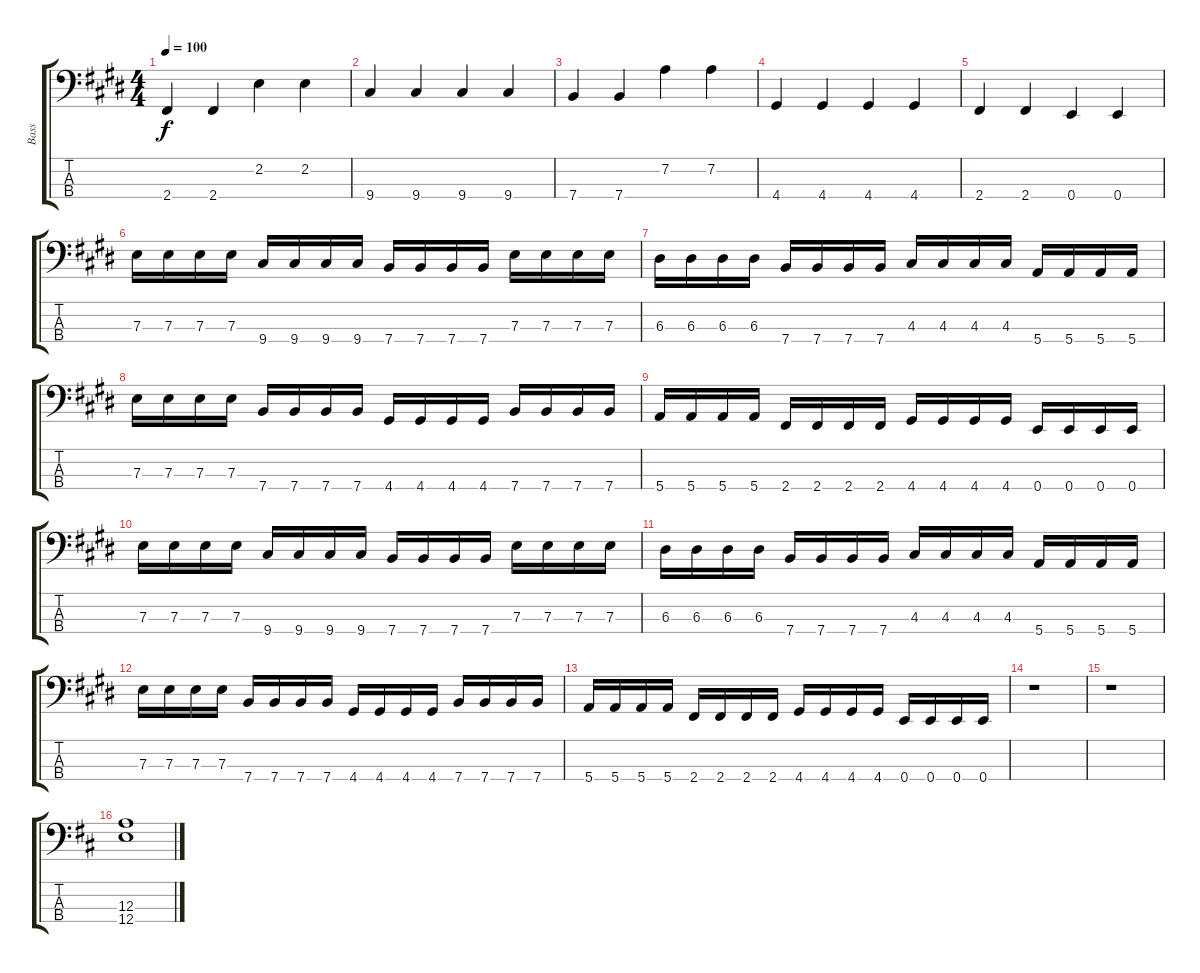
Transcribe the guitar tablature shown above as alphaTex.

\track ("Bass" "Bass") {instrument electricbasspick}
\staff {score tabs}
\tuning (G2 D2 A1 E1) {hide}
\ts (4 4)
\tempo 100
\clef f4
\ks c#minor
2.4.4{dy f} 2.4.4 2.2.4 2.2.4 |
9.4.4 9.4.4 9.4.4 9.4.4 |
7.4.4 7.4.4 7.2.4 7.2.4 |
4.4.4 4.4.4 4.4.4 4.4.4 |
2.4.4 2.4.4 0.4.4 0.4.4 |
7.3.16 7.3.16 7.3.16 7.3.16 9.4.16 9.4.16 9.4.16 9.4.16 7.4.16 7.4.16 7.4.16 7.4.16 7.3.16 7.3.16 7.3.16 7.3.16 |
6.3.16 6.3.16 6.3.16 6.3.16 7.4.16 7.4.16 7.4.16 7.4.16 4.3.16 4.3.16 4.3.16 4.3.16 5.4.16 5.4.16 5.4.16 5.4.16 |
7.3.16 7.3.16 7.3.16 7.3.16 7.4.16 7.4.16 7.4.16 7.4.16 4.4.16 4.4.16 4.4.16 4.4.16 7.4.16 7.4.16 7.4.16 7.4.16 |
5.4.16 5.4.16 5.4.16 5.4.16 2.4.16 2.4.16 2.4.16 2.4.16 4.4.16 4.4.16 4.4.16 4.4.16 0.4.16 0.4.16 0.4.16 0.4.16 |
7.3.16 7.3.16 7.3.16 7.3.16 9.4.16 9.4.16 9.4.16 9.4.16 7.4.16 7.4.16 7.4.16 7.4.16 7.3.16 7.3.16 7.3.16 7.3.16 |
6.3.16 6.3.16 6.3.16 6.3.16 7.4.16 7.4.16 7.4.16 7.4.16 4.3.16 4.3.16 4.3.16 4.3.16 5.4.16 5.4.16 5.4.16 5.4.16 |
7.3.16 7.3.16 7.3.16 7.3.16 7.4.16 7.4.16 7.4.16 7.4.16 4.4.16 4.4.16 4.4.16 4.4.16 7.4.16 7.4.16 7.4.16 7.4.16 |
5.4.16 5.4.16 5.4.16 5.4.16 2.4.16 2.4.16 2.4.16 2.4.16 4.4.16 4.4.16 4.4.16 4.4.16 0.4.16 0.4.16 0.4.16 0.4.16 |
r.1 |
r.1 |
\ks d
(12.3 12.4).1
